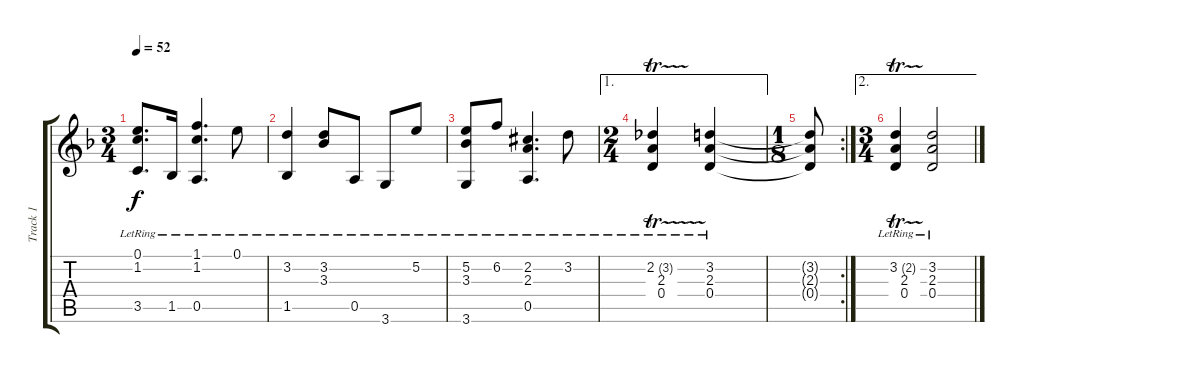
\track ("Track 1" "Track 1") {instrument acousticguitarnylon}
\staff {score tabs}
\tuning (E4 B3 G3 D3 A2 E2) {hide}
\ts (3 4)
\tempo 52
\clef g2
\ks f
(0.1{lr} 1.2{lr} 3.5{lr}).8{d dy f} 1.5{lr}.16 (1.1{lr} 1.2{lr} 0.5{lr}).4{d} 0.1{lr}.8 |
(3.2{lr} 1.5{lr}).4 (3.2{lr} 3.3{lr}).8 0.5{lr}.8 3.6{lr}.8 5.2{lr}.8 |
(5.2{lr} 3.3{lr} 3.6{lr}).8 6.2{lr}.8 (2.2{lr acc #} 2.3{lr} 0.5{lr}).4{d} 3.2{lr}.8 |
\ae 1
\ts (2 4)
(2.2{tr (3 32) lr} 2.3{lr} 0.4{lr}).4 (3.2{lr} 2.3{lr} 0.4{lr}).4 |
\rc 2
\ts (1 8)
(3.2{t} 2.3{t} 0.4{t}).8 |
\ae 2
\ts (3 4)
(3.2{tr (2 32) lr} 2.3{lr} 0.4{lr}).4 (3.2{lr} 2.3{lr} 0.4{lr}).2
